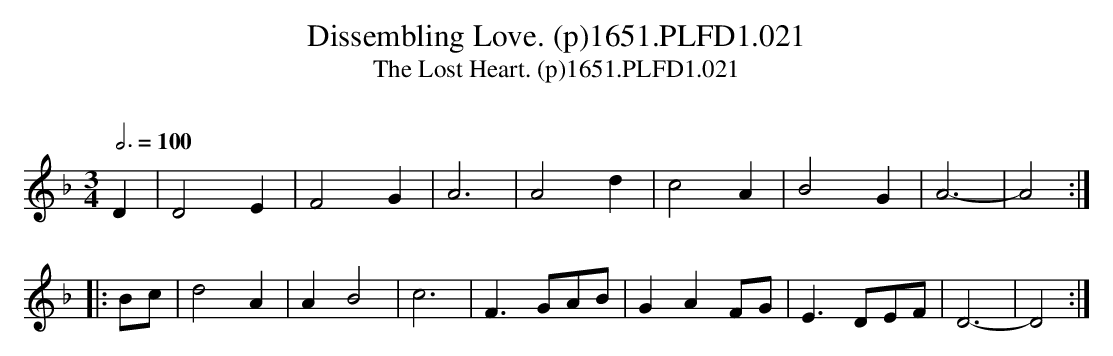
X:1
T:Dissembling Love. (p)1651.PLFD1.021
T:Lost Heart. (p)1651.PLFD1.021, The
M:3/4
L:1/4
Q:3/4=100
O:
K:Dm
D|D2 E| F2 G|A3| A2 d|c2 A| B2 G|A3-| A2:|
|:B/c/|d2 A| A B2| c3 |F>GA/B/| GAF/G/| E>DE/F/| D3-| D2:|
